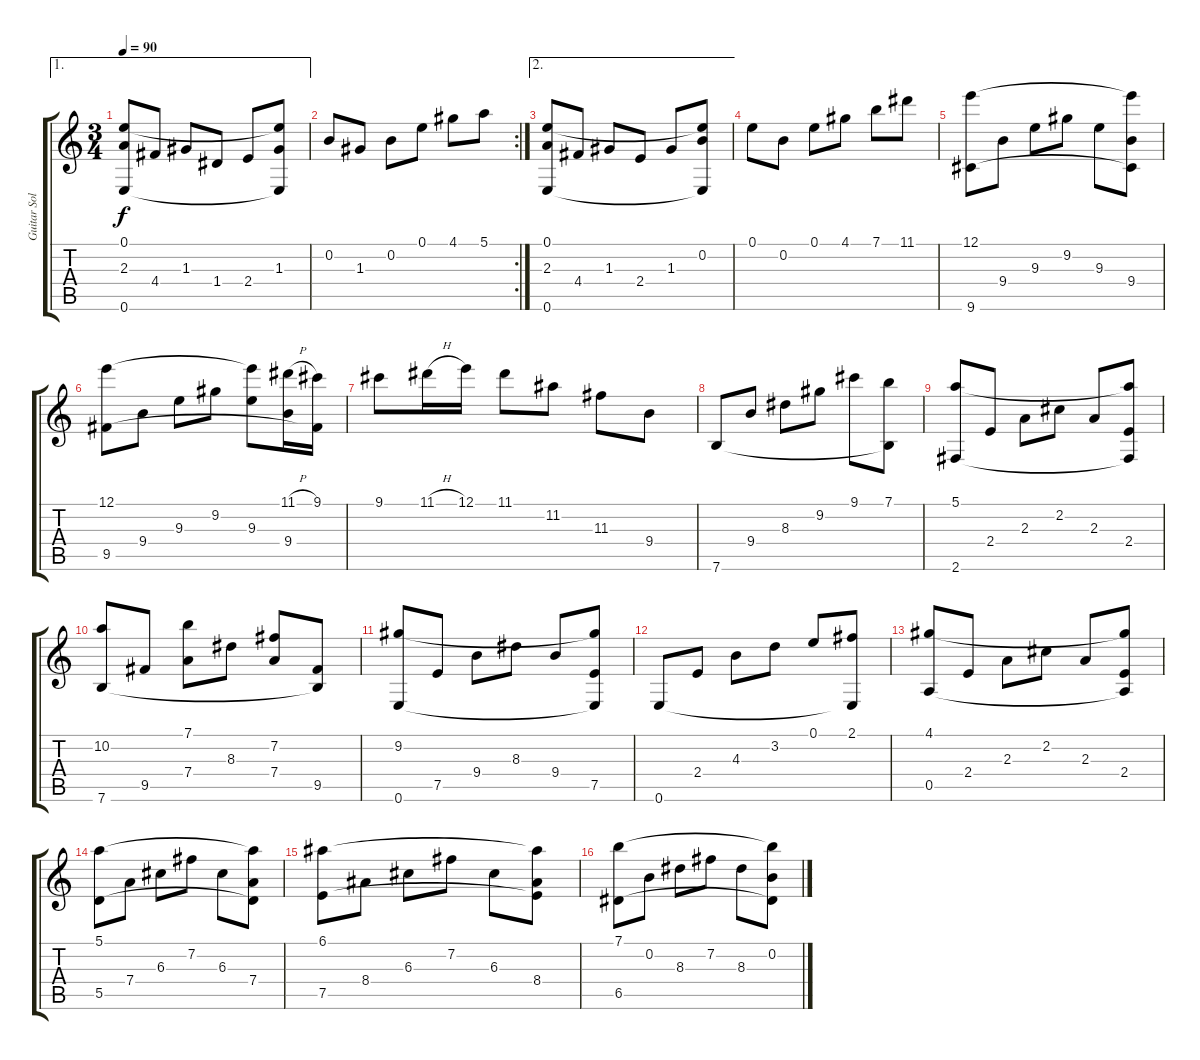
\track ("Guitar Solo" "Guitar Sol") {instrument acousticguitarnylon}
\staff {score tabs}
\tuning (E4 B3 G3 D3 A2 E2) {hide}
\ae 1
\ts (3 4)
\tempo 90
\clef g2
\ks c
(0.1 2.3 0.6).8{dy f} 4.4.8 1.3.8 1.4.8 2.4.8 (0.1{t} 1.3 0.6{t}).8 |
\rc 2
0.2.8 1.3.8 0.2.8 0.1.8 4.1.8 5.1.8 |
\ae 2
(0.1 2.3 0.6).8 4.4.8 1.3.8 2.4.8 1.3.8 (0.1{t} 0.2 0.6{t}).8 |
0.1.8 0.2.8 0.1.8 4.1.8 7.1.8 11.1.8 |
(12.1 9.6).8 9.4.8 9.3.8 9.2.8 9.3.8 (12.1{t} 9.4 9.6{t}).8 |
(12.1 9.5).8 9.4.8 9.3.8 9.2.8 (12.1{t} 9.3).8 (11.1{h} 9.4).16 (9.1 9.5{t}).16 |
9.1.8 11.1{h}.16 12.1.16 11.1.8 11.2.8 11.3.8 9.4.8 |
7.6.8 9.4.8 8.3.8 9.2.8 9.1.8 (7.1 7.6{t}).8 |
(5.1 2.6).8 2.4.8 2.3.8 2.2.8 2.3.8 (5.1{t} 2.4 2.6{t}).8 |
(10.2 7.6).8 9.5.8 (7.1 7.4).8 8.3.8 (7.2 7.4).8 (9.5 7.6{t}).8 |
(9.2 0.6).8 7.5.8 9.4.8 8.3.8 9.4.8 (9.2{t} 7.5 0.6{t}).8 |
0.6.8 2.4.8 4.3.8 3.2.8 0.1.8 (2.1 0.6{t}).8 |
(4.1 0.5).8 2.4.8 2.3.8 2.2.8 2.3.8 (4.1{t} 2.4 0.5{t}).8 |
(5.1 5.5).8 7.4.8 6.3.8 7.2.8 6.3.8 (5.1{t} 7.4 5.5{t}).8 |
(6.1 7.5).8 8.4.8 6.3.8 7.2.8 6.3.8 (6.1{t} 8.4 7.5{t}).8 |
(7.1 6.5).8 0.2.8 8.3.8 7.2.8 8.3.8 (7.1{t} 0.2 6.5{t}).8
